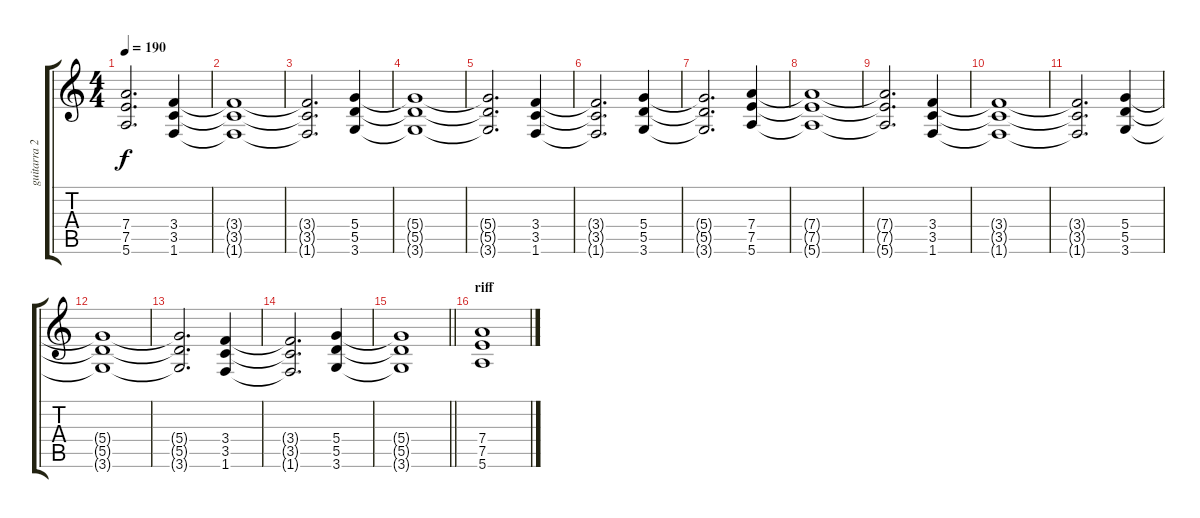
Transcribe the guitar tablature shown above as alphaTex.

\track ("guitarra 2" "guitarra 2") {instrument distortionguitar}
\staff {score tabs}
\tuning (E4 B3 G3 D3 A2 E2) {hide}
\ts (4 4)
\tempo 190
\clef g2
\ks c
(7.4{t} 7.5{t} 5.6{t}).2{d dy f} (3.4 3.5 1.6).4 |
(3.4{t} 3.5{t} 1.6{t}).1 |
(3.4{t} 3.5{t} 1.6{t}).2{d} (5.4 5.5 3.6).4 |
(5.4{t} 5.5{t} 3.6{t}).1 |
(5.4{t} 5.5{t} 3.6{t}).2{d} (3.4 3.5 1.6).4 |
(3.4{t} 3.5{t} 1.6{t}).2{d} (5.4 5.5 3.6).4 |
(5.4{t} 5.5{t} 3.6{t}).2{d} (7.4 7.5 5.6).4 |
(7.4{t} 7.5{t} 5.6{t}).1 |
(7.4{t} 7.5{t} 5.6{t}).2{d} (3.4 3.5 1.6).4 |
(3.4{t} 3.5{t} 1.6{t}).1 |
(3.4{t} 3.5{t} 1.6{t}).2{d} (5.4 5.5 3.6).4 |
(5.4{t} 5.5{t} 3.6{t}).1 |
(5.4{t} 5.5{t} 3.6{t}).2{d} (3.4 3.5 1.6).4 |
(3.4{t} 3.5{t} 1.6{t}).2{d} (5.4 5.5 3.6).4 |
\barLineRight lightlight
(5.4{t} 5.5{t} 3.6{t}).1 |
\section ("" "riff")
(7.4 7.5 5.6).1
